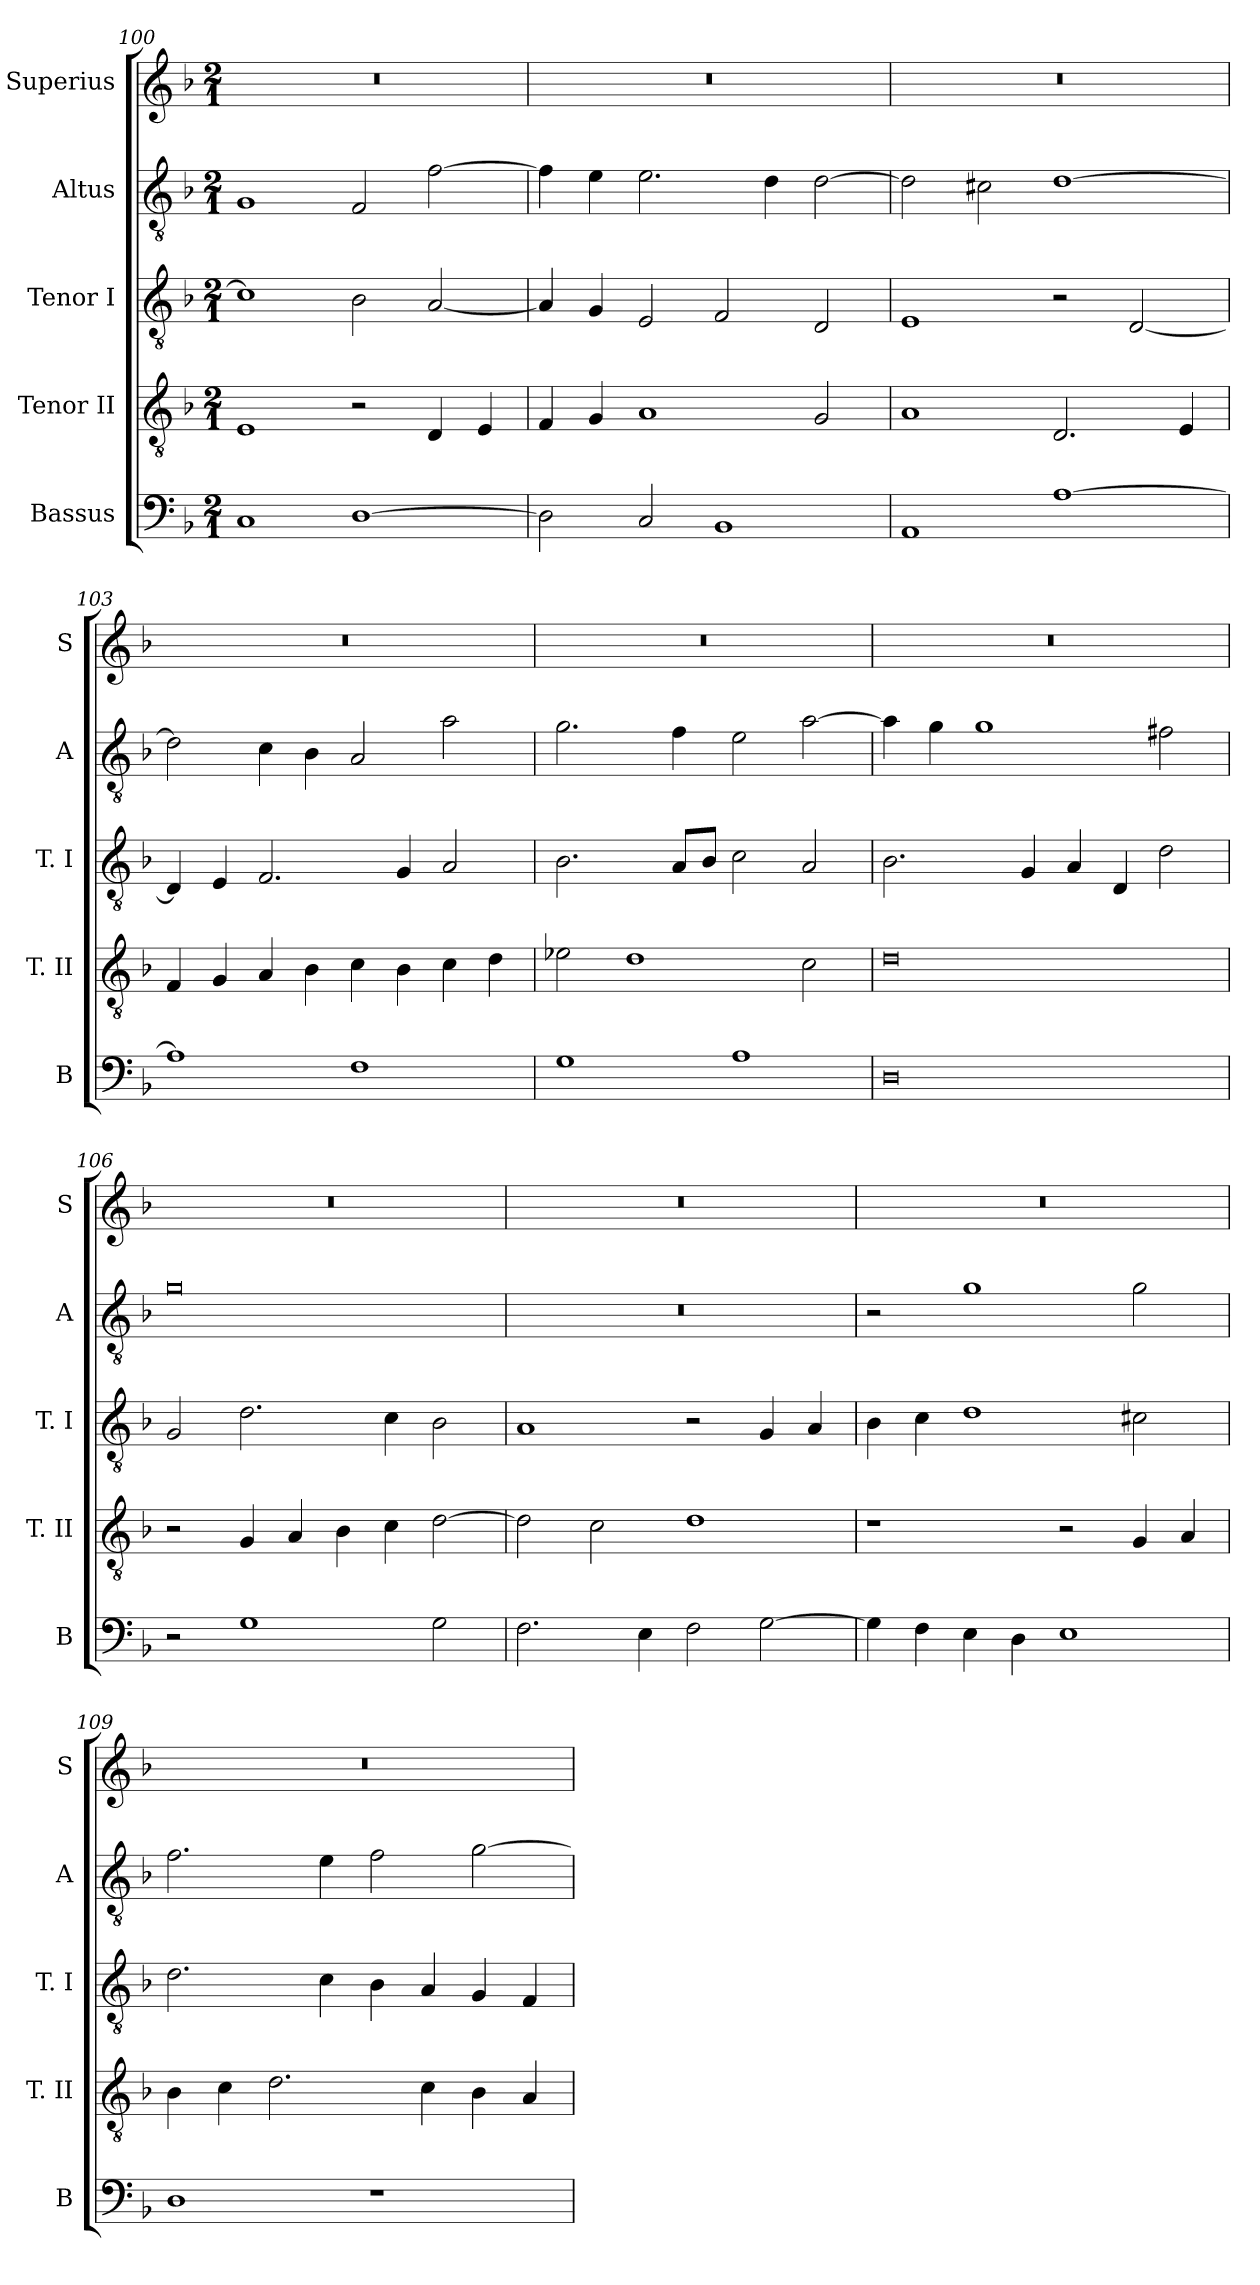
**kern	**kern	**kern	**kern	**kern
*part5	*part4	*part3	*part2	*part1
*staff5	*staff4	*staff3	*staff2	*staff1
*I"Bassus	*I"Tenor II	*I"Tenor I	*I"Altus	*I"Superius
*I'B	*I'T. II	*I'T. I	*I'A	*I'S
*clefF4	*clefGv2	*clefGv2	*clefGv2	*clefG2
*k[b-]	*k[b-]	*k[b-]	*k[b-]	*k[b-]
*F:	*F:	*F:	*F:	*F:
*M2/1	*M2/1	*M2/1	*M2/1	*M2/1
=100	=100	=100	=100	=100
1C	1E	1c]	1G	0r
[1D	2r	2B-	2F	.
.	4D	[2A	[2f	.
.	4E	.	.	.
=101	=101	=101	=101	=101
2D]	4F	4A]	4f]	0r
.	4G	4G	4e	.
2C	1A	2E	2.e	.
1BB-	.	2F	.	.
.	.	.	4d	.
.	2G	2D	[2d	.
=102	=102	=102	=102	=102
1AA	1A	1E	2d]	0r
.	.	.	2c#X	.
[1A	2.D	2r	[1d	.
.	.	[2D	.	.
.	4E	.	.	.
=103	=103	=103	=103	=103
1A]	4F	4D]	2d]	0r
.	4G	4E	.	.
.	4A	2.F	4c	.
.	4B-	.	4B-	.
1F	4c	.	2A	.
.	4B-	4G	.	.
.	4c	2A	2a	.
.	4d	.	.	.
=104	=104	=104	=104	=104
1G	2e-X	2.B-	2.g	0r
.	1d	.	.	.
.	.	8AL	4f	.
.	.	8B-J	.	.
1A	.	2c	2e	.
.	2c	2A	[2a	.
=105	=105	=105	=105	=105
0D	0d	2.B-	4a]	0r
.	.	.	4g	.
.	.	.	1g	.
.	.	4G	.	.
.	.	4A	.	.
.	.	4D	.	.
.	.	2d	2f#X	.
=106	=106	=106	=106	=106
2r	2r	2G	0g	0r
1G	4G	2.d	.	.
.	4A	.	.	.
.	4B-	.	.	.
.	4c	4c	.	.
2G	[2d	2B-	.	.
=107	=107	=107	=107	=107
2.F	2d]	1A	0r	0r
.	2c	.	.	.
4E	.	.	.	.
2F	1d	2r	.	.
[2G	.	4G	.	.
.	.	4A	.	.
=108	=108	=108	=108	=108
4G]	1r	4B-	2r	0r
4F	.	4c	.	.
4E	.	1d	1g	.
4D	.	.	.	.
1E	2r	.	.	.
.	4G	2c#X	2g	.
.	4A	.	.	.
=109	=109	=109	=109	=109
1D	4B-	2.d	2.f	0r
.	4c	.	.	.
.	2.d	.	.	.
.	.	4c	4e	.
1r	.	4B-	2f	.
.	4c	4A	.	.
.	4B-	4G	[2g	.
.	4A	4F	.	.
=	=	=	=	=
*-	*-	*-	*-	*-
